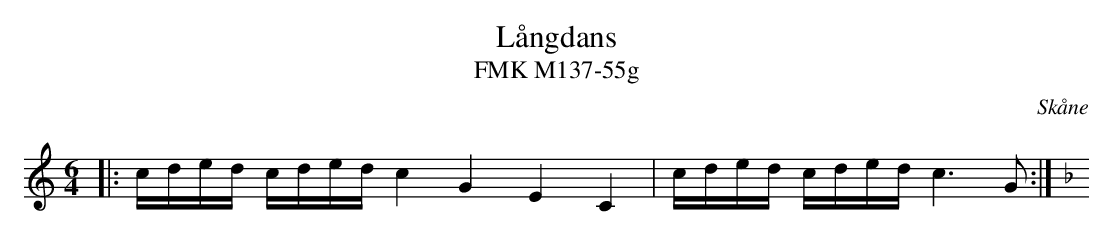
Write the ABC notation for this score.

X:1
T:Långdans
T:FMK M137-55g
O:Skåne
M:6/4
L:1/16
K:C
|: cded cded c4 G4 E4 C4 |cded cded c4>G4 :|
K:F |:  :|
